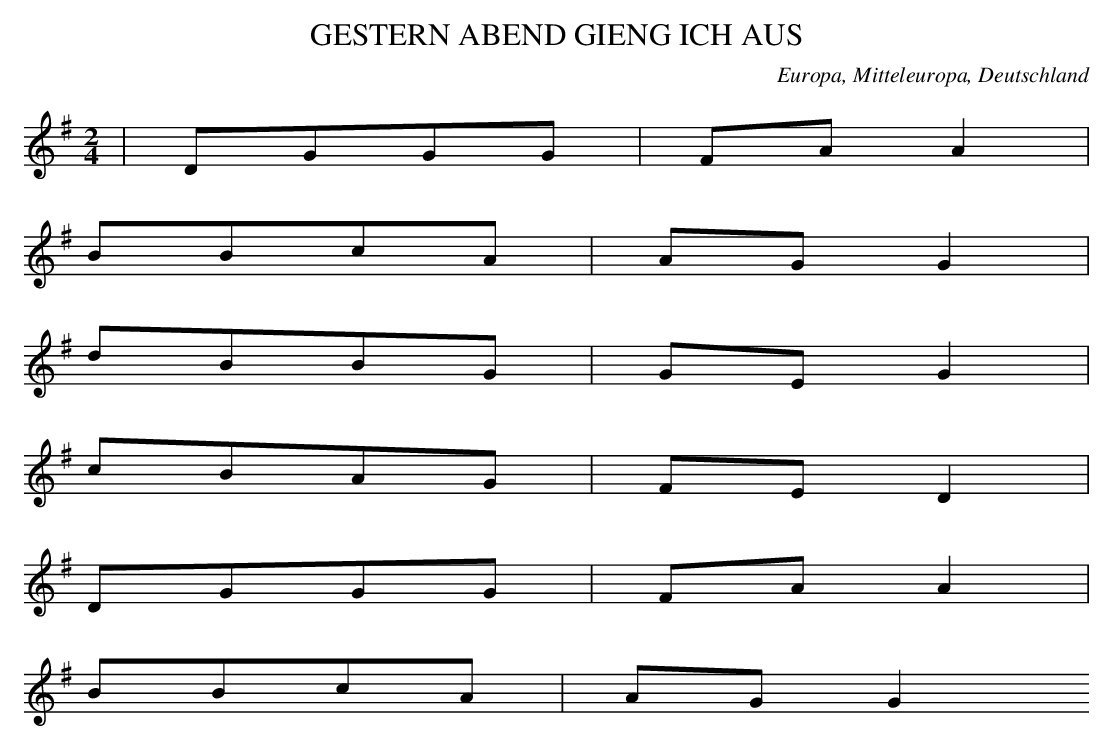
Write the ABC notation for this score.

X:1
T: GESTERN ABEND GIENG ICH AUS
O: Europa, Mitteleuropa, Deutschland
M: 2/4
L: 1/8
K: G
 | DGGG | FAA2 |
BBcA | AGG2 |
dBBG | GEG2 |
cBAG | FED2 |
DGGG | FAA2 |
BBcA | AGG2
